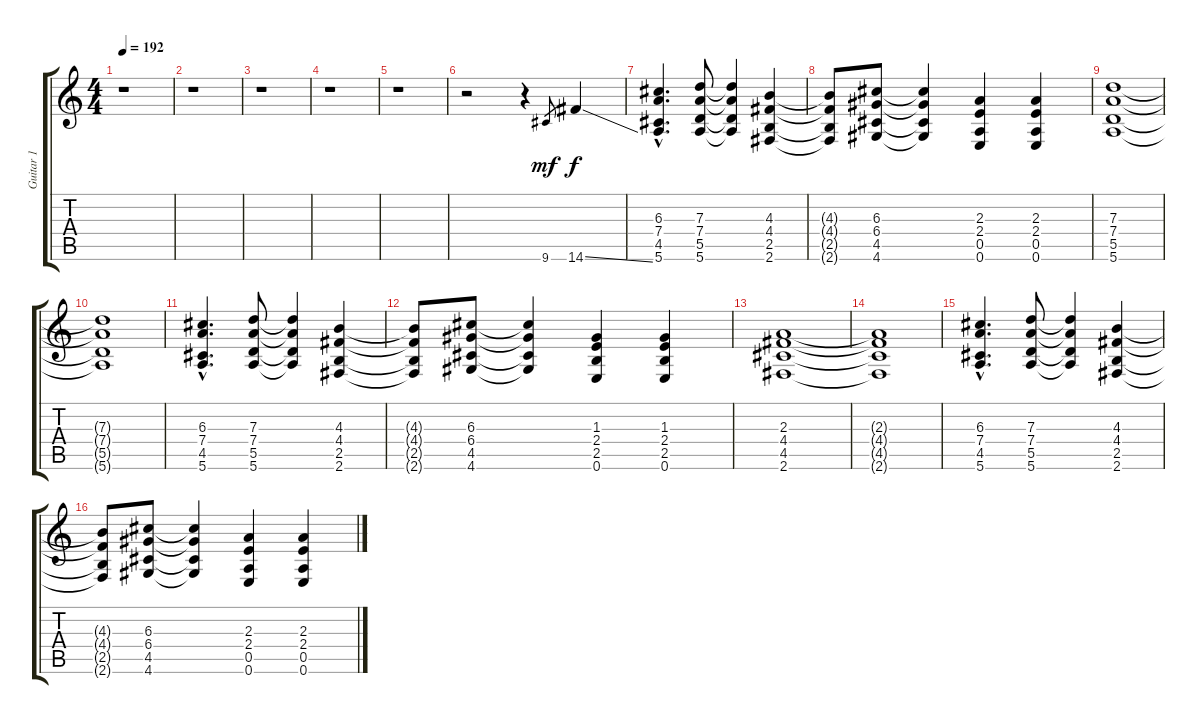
\track ("Guitar 1" "Guitar 1") {instrument distortionguitar}
\staff {score tabs}
\tuning (E4 B3 G3 D3 A2 E2) {hide}
\ts (4 4)
\tempo 192
\clef g2
\ks c
r.1{dy f} |
r.1 |
r.1 |
r.1 |
r.1 |
r.2 r.4 9.6.8{gr dy mf} 14.6{ss}.4{dy f} |
(6.3{hac} 7.4{hac} 4.5{hac} 5.6{hac}).4{d} (7.3 7.4 5.5 5.6).8 (7.3{t} 7.4{t} 5.5{t} 5.6{t}).4 (4.3 4.4 2.5 2.6).4 |
(4.3{t} 4.4{t} 2.5{t} 2.6{t}).8 (6.3 6.4 4.5 4.6).8 (6.3{t} 6.4{t} 4.5{t} 4.6{t}).4 (2.3 2.4 0.5 0.6).4 (2.3 2.4 0.5 0.6).4 |
(7.3 7.4 5.5 5.6).1 |
(7.3{t} 7.4{t} 5.5{t} 5.6{t}).1 |
(6.3{hac} 7.4{hac} 4.5{hac} 5.6{hac}).4{d} (7.3 7.4 5.5 5.6).8 (7.3{t} 7.4{t} 5.5{t} 5.6{t}).4 (4.3 4.4 2.5 2.6).4 |
(4.3{t} 4.4{t} 2.5{t} 2.6{t}).8 (6.3 6.4 4.5 4.6).8 (6.3{t} 6.4{t} 4.5{t} 4.6{t}).4 (1.3 2.4 2.5 0.6).4 (1.3 2.4 2.5 0.6).4 |
(2.3 4.4 4.5 2.6).1 |
(2.3{t} 4.4{t} 4.5{t} 2.6{t}).1 |
(6.3{hac} 7.4{hac} 4.5{hac} 5.6{hac}).4{d} (7.3 7.4 5.5 5.6).8 (7.3{t} 7.4{t} 5.5{t} 5.6{t}).4 (4.3 4.4 2.5 2.6).4 |
(4.3{t} 4.4{t} 2.5{t} 2.6{t}).8 (6.3 6.4 4.5 4.6).8 (6.3{t} 6.4{t} 4.5{t} 4.6{t}).4 (2.3 2.4 0.5 0.6).4 (2.3 2.4 0.5 0.6).4
